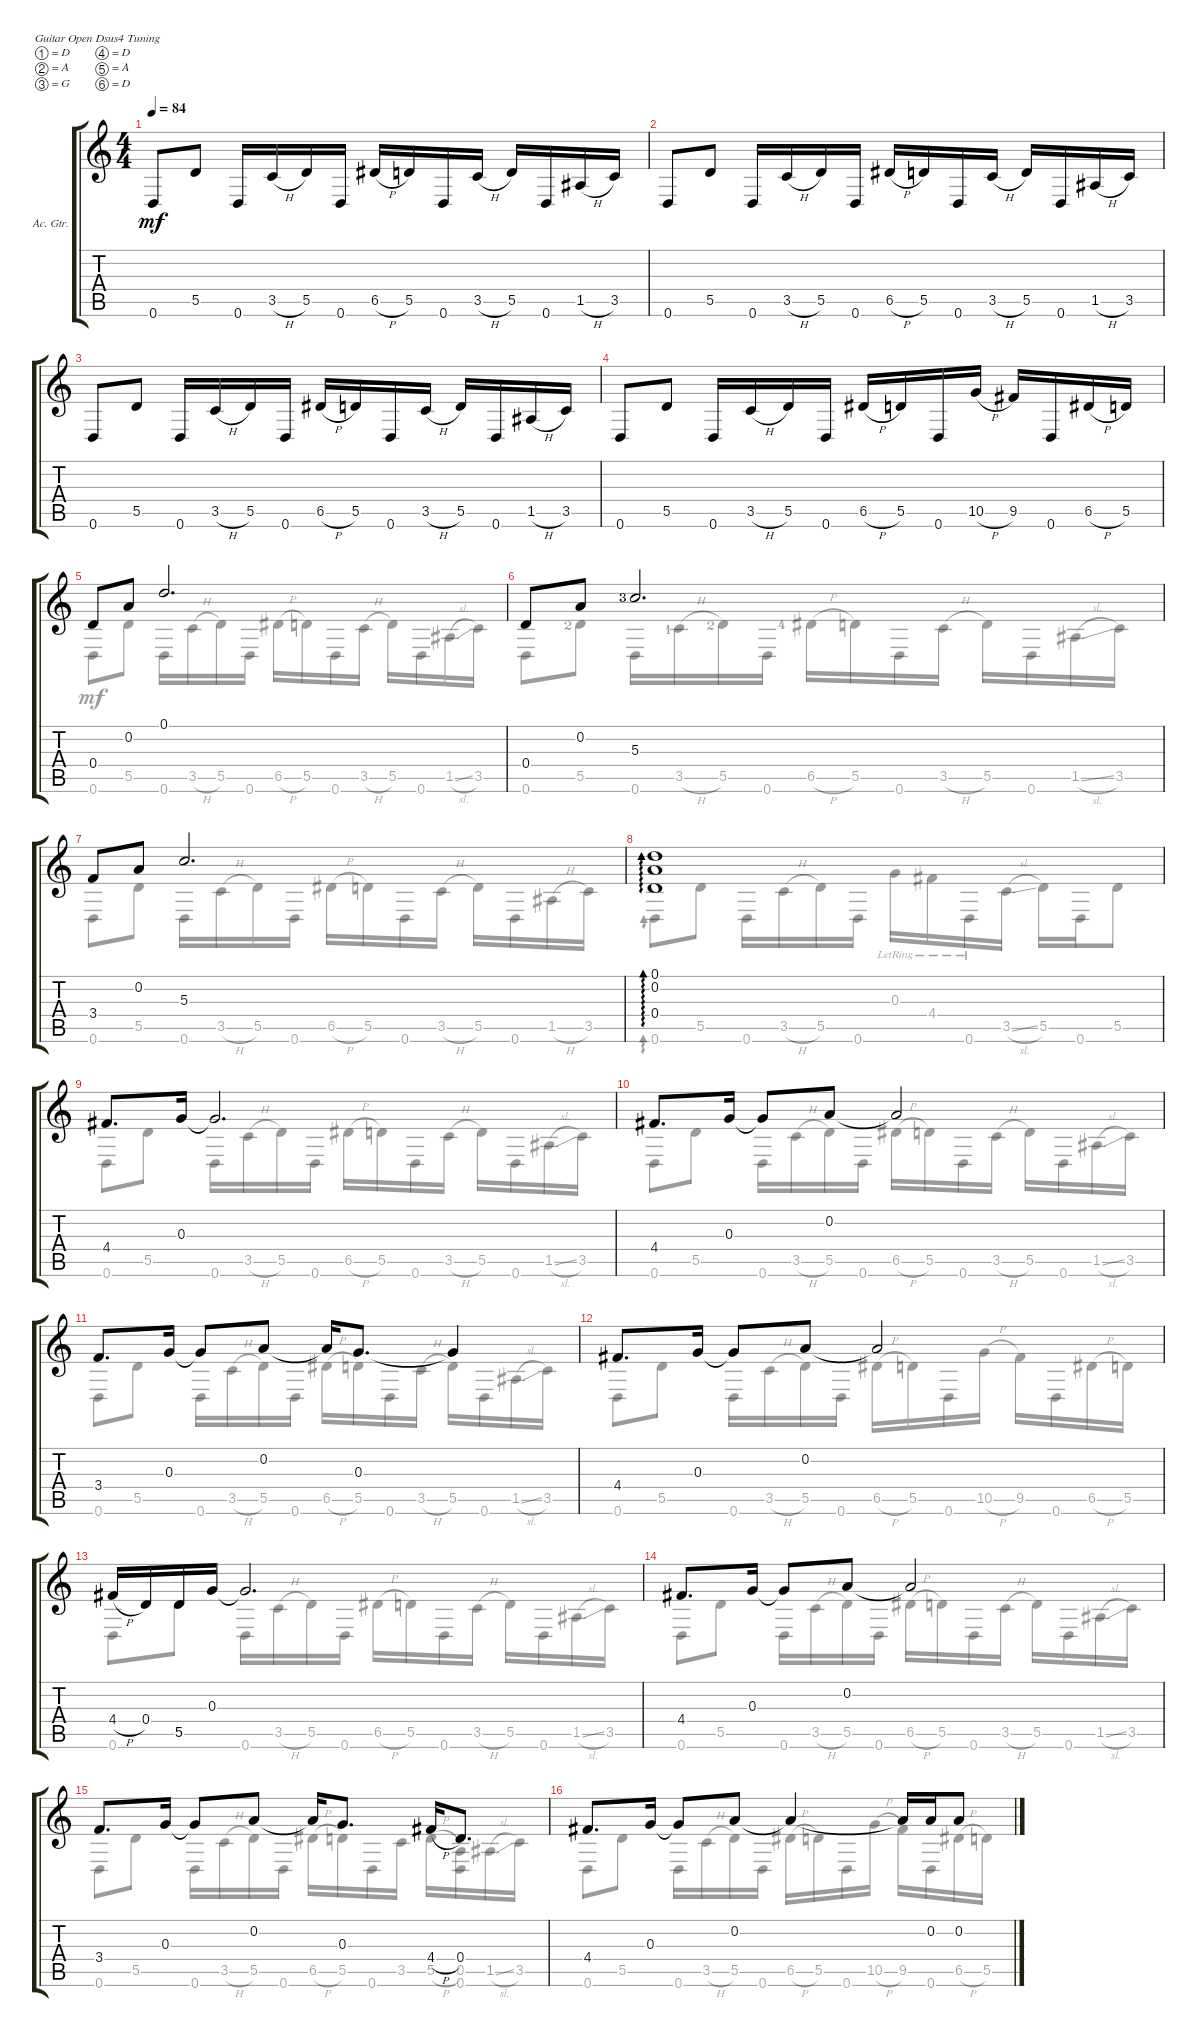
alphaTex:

\defaultSystemsLayout 4
\bracketExtendMode groupsimilarinstruments
\firstSystemTrackNameOrientation horizontal
\otherSystemsTrackNameOrientation horizontal
\track ("Acoustic Guitar" "Ac. Gtr.") {instrument acousticguitarsteel}
\staff {score tabs}
\tuning (D4 A3 G3 D3 A2 D2)
\voice
\ts (4 4)
\tempo 84
\clef g2
\scale
0.544
\ks c
0.6.8{dy mf instrument acousticguitarsteel} 5.5.8 0.6.16 3.5{h}.16 5.5.16 0.6.16 6.5{h}.16 5.5.16 0.6.16 3.5{h}.16 5.5.16 0.6.16 1.5{h}.16 3.5.16 |
\scale
0.456 0.6.8 5.5.8 0.6.16 3.5{h}.16 5.5.16 0.6.16 6.5{h}.16 5.5.16 0.6.16 3.5{h}.16 5.5.16 0.6.16 1.5{h}.16 3.5.16 |
\scale
0.476589 0.6.8 5.5.8 0.6.16 3.5{h}.16 5.5.16 0.6.16 6.5{h}.16 5.5.16 0.6.16 3.5{h}.16 5.5.16 0.6.16 1.5{h}.16 3.5.16 |
\scale
0.523411 0.6.8 5.5.8 0.6.16 3.5{h}.16 5.5.16 0.6.16 6.5{h}.16 5.5.16 0.6.16 10.5{h}.16 9.5.16 0.6.16 6.5{h}.16 5.5.16 |
\scale
0.478025 0.4.8 0.2.8 0.1.2{d} |
\scale
0.522005 0.4.8 0.2.8 5.3{lf 4}.2{d} |
\scale
0.478326 3.4.8 0.2.8 5.3.2{d} |
\scale
0.521674 (0.4 0.2 0.1).1{ad 0} |
\scale
0.477077 4.4.8{d} 0.3.16 0.3{t}.2{d} |
\scale
0.522923 4.4.8{d} 0.3.16 0.3{t}.8 0.2.8 0.2{t}.2 |
\scale
0.490934 3.4.8{d} 0.3.16 0.3{t}.8 0.2.8 0.2{t}.16 0.3.8{d} 0.3{t}.4 |
\scale
0.509066 4.4.8{d} 0.3.16 0.3{t}.8 0.2.8 0.2{t}.2 |
\scale
0.477077 4.4{h}.16 0.4.16 5.5.16 0.3.16 0.3{t}.2{d} |
\scale
0.522923 4.4.8{d} 0.3.16 0.3{t}.8 0.2.8 0.2{t}.2 |
\scale
0.542033 3.4.8{d} 0.3.16 0.3{t}.8 0.2.8 0.2{t}.16 0.3.8{d} 4.4{h}.16 0.4.8{d} |
\scale
0.457967 4.4.8{d} 0.3.16 0.3{t}.8 0.2.8 0.2{t}.4 0.2{t}.16 0.2.16 0.2.8
\voice
\clef g2
\ottava regular
\simile none
\scale
0.544
\ks c
|
\scale
0.456 |
\scale
0.476589 |
\scale
0.523411 |
\scale
0.478025 0.6.8 5.5.8 0.6.16 3.5{h}.16 5.5.16 0.6.16 6.5{h}.16 5.5.16 0.6.16 3.5{h}.16 5.5.16 0.6.16 1.5{sl}.16 3.5.16 |
\scale
0.522005 0.6.8 5.5{lf 3}.8 0.6.16 3.5{h lf 2}.16 5.5{lf 3}.16 0.6.16 6.5{h lf 5}.16 5.5.16 0.6.16 3.5{h}.16 5.5.16 0.6.16 1.5{sl}.16 3.5.16 |
\scale
0.478326 0.6.8 5.5.8 0.6.16 3.5{h}.16 5.5.16 0.6.16 6.5{h}.16 5.5.16 0.6.16 3.5{h}.16 5.5.16 0.6.16 1.5{h}.16 3.5.16 |
\scale
0.521674 0.6.8{ad 0} 5.5.8 0.6.16 3.5{h}.16 5.5.16 0.6.16 0.3{lr}.16 4.4{lr}.16 0.6{lr}.16 3.5{sl}.16 5.5.16 0.6.16 5.5.8 |
\scale
0.477077 0.6.8 5.5.8 0.6.16 3.5{h}.16 5.5.16 0.6.16 6.5{h}.16 5.5.16 0.6.16 3.5{h}.16 5.5.16 0.6.16 1.5{sl}.16 3.5.16 |
\scale
0.522923 0.6.8 5.5.8 0.6.16 3.5{h}.16 5.5.16 0.6.16 6.5{h}.16 5.5.16 0.6.16 3.5{h}.16 5.5.16 0.6.16 1.5{sl}.16 3.5.16 |
\scale
0.490934 0.6.8 5.5.8 0.6.16 3.5{h}.16 5.5.16 0.6.16 6.5{h}.16 5.5.16 0.6.16 3.5{h}.16 5.5.16 0.6.16 1.5{sl}.16 3.5.16 |
\scale
0.509066 0.6.8 5.5.8 0.6.16 3.5{h}.16 5.5.16 0.6.16 6.5{h}.16 5.5.16 0.6.16 10.5{h}.16 9.5.16 0.6.16 6.5{h}.16 5.5.16 |
\scale
0.477077 0.6.8 5.5.8 0.6.16 3.5{h}.16 5.5.16 0.6.16 6.5{h}.16 5.5.16 0.6.16 3.5{h}.16 5.5.16 0.6.16 1.5{sl}.16 3.5.16 |
\scale
0.522923 0.6.8 5.5.8 0.6.16 3.5{h}.16 5.5.16 0.6.16 6.5{h}.16 5.5.16 0.6.16 3.5{h}.16 5.5.16 0.6.16 1.5{sl}.16 3.5.16 |
\scale
0.542033 0.6.8 5.5.8 0.6.16 3.5{h}.16 5.5.16 0.6.16 6.5{h}.16 5.5.16 0.6.16 3.5.16 5.5{h}.16 (0.6 0.5).16 1.5{sl}.16 3.5.16 |
\scale
0.457967 0.6.8 5.5.8 0.6.16 3.5{h}.16 5.5.16 0.6.16 6.5{h}.16 5.5.16 0.6.16 10.5{h}.16 9.5.16 0.6.16 6.5{h}.16 5.5.16
